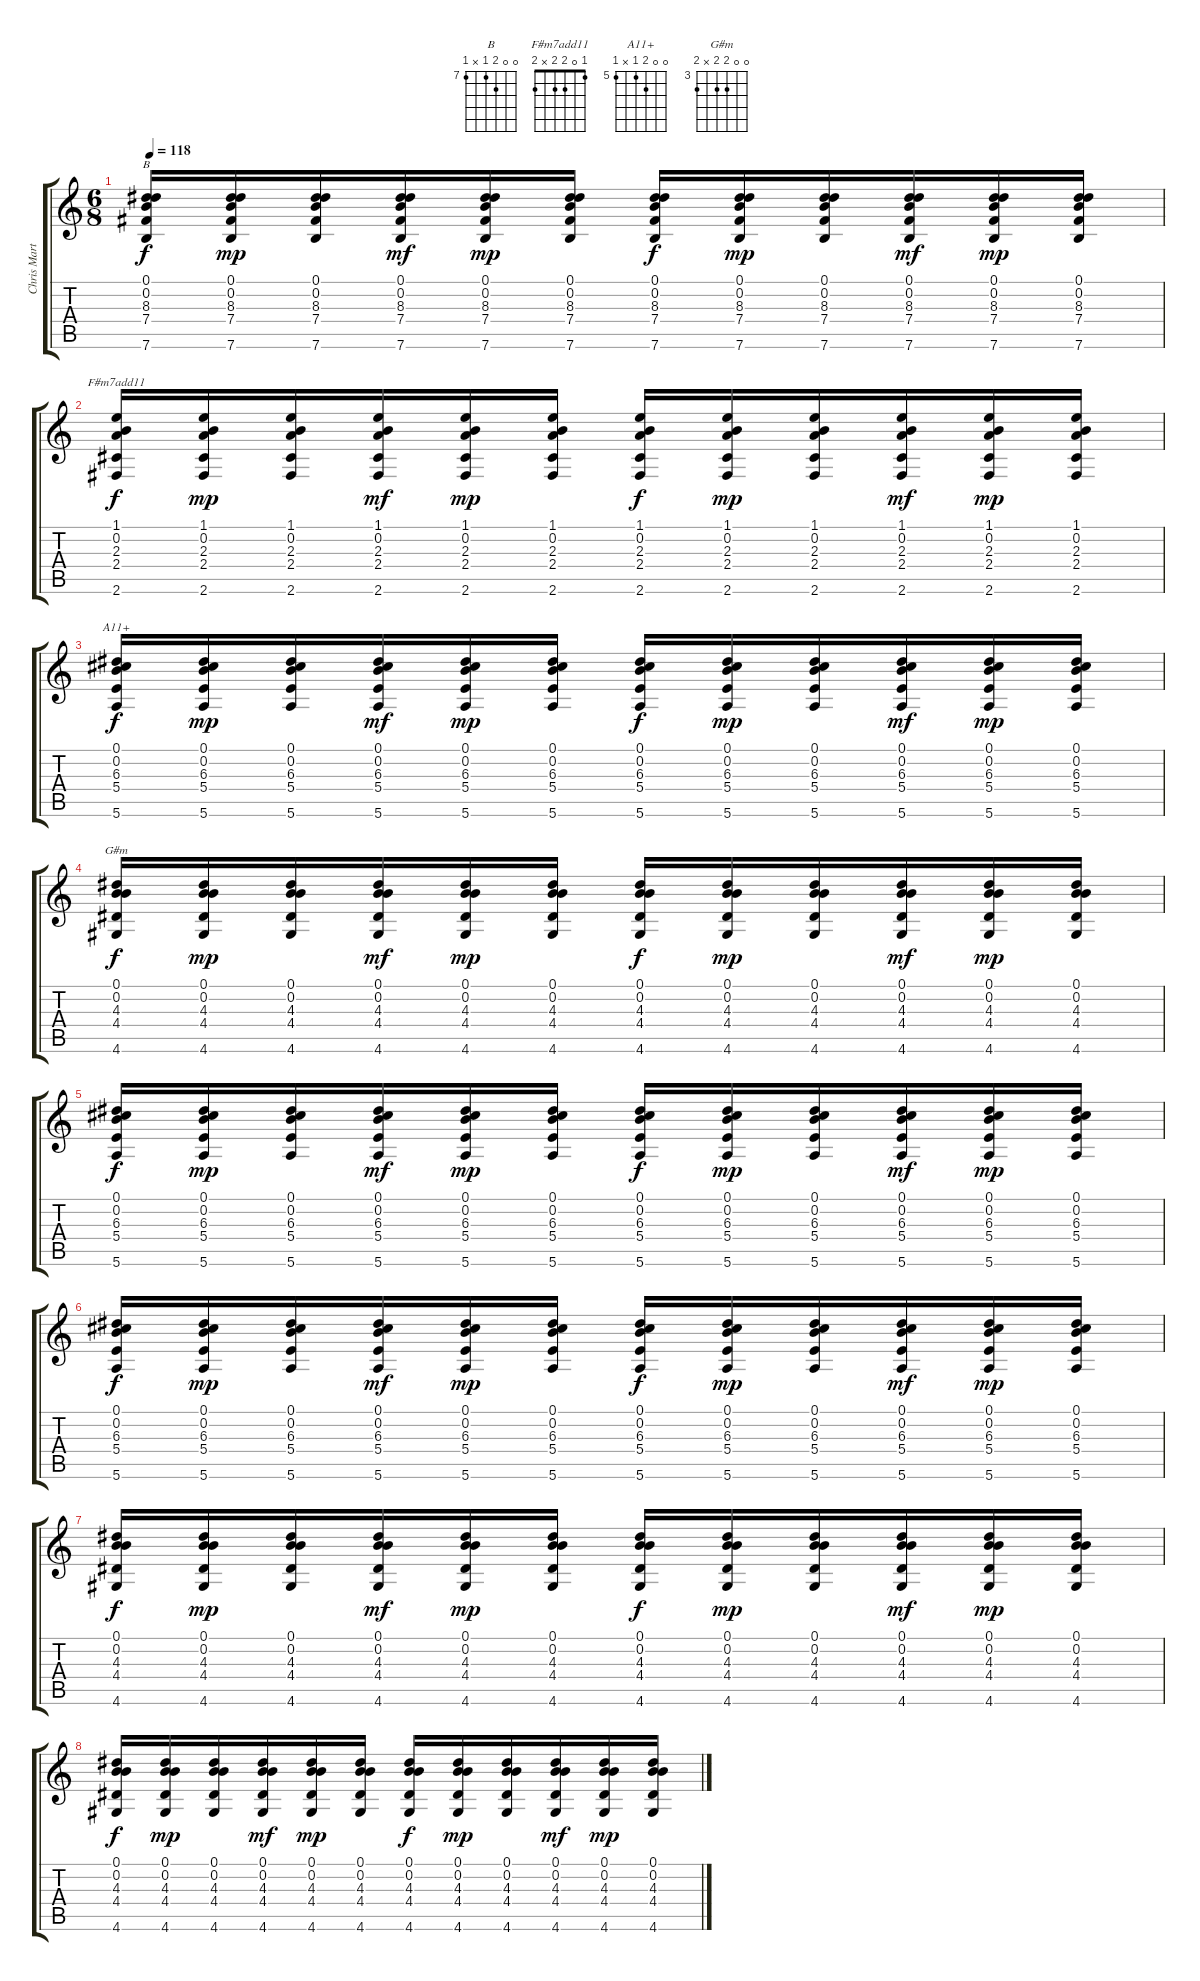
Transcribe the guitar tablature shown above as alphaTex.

\track ("Chris Martin (violão folk)" "Chris Mart") {instrument acousticguitarsteel}
\staff {score tabs}
\tuning (Eb4 B3 G3 B2 A2 E2) {hide}
\chord ("B" 0 0 8 7 x 7) {firstfret 7}
\chord ("F#m7add11" 1 0 2 2 x 2)
\chord ("A11+" 0 0 6 5 x 5) {firstfret 5}
\chord ("G#m" 0 0 4 4 x 4) {firstfret 3}
\ts (6 8)
\tempo 118
\clef g2
\ks c
(0.1 0.2 8.3 7.4 7.6).16{ch "B" dy f} (0.1 0.2 8.3 7.4 7.6).16{dy mp} (0.1 0.2 8.3 7.4 7.6).16 (0.1 0.2 8.3 7.4 7.6).16{dy mf} (0.1 0.2 8.3 7.4 7.6).16{dy mp} (0.1 0.2 8.3 7.4 7.6).16 (0.1 0.2 8.3 7.4 7.6).16{dy f} (0.1 0.2 8.3 7.4 7.6).16{dy mp} (0.1 0.2 8.3 7.4 7.6).16 (0.1 0.2 8.3 7.4 7.6).16{dy mf} (0.1 0.2 8.3 7.4 7.6).16{dy mp} (0.1 0.2 8.3 7.4 7.6).16 |
(1.1 0.2 2.3 2.4 2.6).16{ch "F#m7add11" dy f} (1.1 0.2 2.3 2.4 2.6).16{dy mp} (1.1 0.2 2.3 2.4 2.6).16 (1.1 0.2 2.3 2.4 2.6).16{dy mf} (1.1 0.2 2.3 2.4 2.6).16{dy mp} (1.1 0.2 2.3 2.4 2.6).16 (1.1 0.2 2.3 2.4 2.6).16{dy f} (1.1 0.2 2.3 2.4 2.6).16{dy mp} (1.1 0.2 2.3 2.4 2.6).16 (1.1 0.2 2.3 2.4 2.6).16{dy mf} (1.1 0.2 2.3 2.4 2.6).16{dy mp} (1.1 0.2 2.3 2.4 2.6).16 |
(0.1 0.2 6.3 5.4 5.6).16{ch "A11+" dy f} (0.1 0.2 6.3 5.4 5.6).16{dy mp} (0.1 0.2 6.3 5.4 5.6).16 (0.1 0.2 6.3 5.4 5.6).16{dy mf} (0.1 0.2 6.3 5.4 5.6).16{dy mp} (0.1 0.2 6.3 5.4 5.6).16 (0.1 0.2 6.3 5.4 5.6).16{dy f} (0.1 0.2 6.3 5.4 5.6).16{dy mp} (0.1 0.2 6.3 5.4 5.6).16 (0.1 0.2 6.3 5.4 5.6).16{dy mf} (0.1 0.2 6.3 5.4 5.6).16{dy mp} (0.1 0.2 6.3 5.4 5.6).16 |
(0.1 0.2 4.3 4.4 4.6).16{ch "G#m" dy f} (0.1 0.2 4.3 4.4 4.6).16{dy mp} (0.1 0.2 4.3 4.4 4.6).16 (0.1 0.2 4.3 4.4 4.6).16{dy mf} (0.1 0.2 4.3 4.4 4.6).16{dy mp} (0.1 0.2 4.3 4.4 4.6).16 (0.1 0.2 4.3 4.4 4.6).16{dy f} (0.1 0.2 4.3 4.4 4.6).16{dy mp} (0.1 0.2 4.3 4.4 4.6).16 (0.1 0.2 4.3 4.4 4.6).16{dy mf} (0.1 0.2 4.3 4.4 4.6).16{dy mp} (0.1 0.2 4.3 4.4 4.6).16 |
(0.1 0.2 6.3 5.4 5.6).16{dy f} (0.1 0.2 6.3 5.4 5.6).16{dy mp} (0.1 0.2 6.3 5.4 5.6).16 (0.1 0.2 6.3 5.4 5.6).16{dy mf} (0.1 0.2 6.3 5.4 5.6).16{dy mp} (0.1 0.2 6.3 5.4 5.6).16 (0.1 0.2 6.3 5.4 5.6).16{dy f} (0.1 0.2 6.3 5.4 5.6).16{dy mp} (0.1 0.2 6.3 5.4 5.6).16 (0.1 0.2 6.3 5.4 5.6).16{dy mf} (0.1 0.2 6.3 5.4 5.6).16{dy mp} (0.1 0.2 6.3 5.4 5.6).16 |
(0.1 0.2 6.3 5.4 5.6).16{dy f} (0.1 0.2 6.3 5.4 5.6).16{dy mp} (0.1 0.2 6.3 5.4 5.6).16 (0.1 0.2 6.3 5.4 5.6).16{dy mf} (0.1 0.2 6.3 5.4 5.6).16{dy mp} (0.1 0.2 6.3 5.4 5.6).16 (0.1 0.2 6.3 5.4 5.6).16{dy f} (0.1 0.2 6.3 5.4 5.6).16{dy mp} (0.1 0.2 6.3 5.4 5.6).16 (0.1 0.2 6.3 5.4 5.6).16{dy mf} (0.1 0.2 6.3 5.4 5.6).16{dy mp} (0.1 0.2 6.3 5.4 5.6).16 |
(0.1 0.2 4.3 4.4 4.6).16{dy f} (0.1 0.2 4.3 4.4 4.6).16{dy mp} (0.1 0.2 4.3 4.4 4.6).16 (0.1 0.2 4.3 4.4 4.6).16{dy mf} (0.1 0.2 4.3 4.4 4.6).16{dy mp} (0.1 0.2 4.3 4.4 4.6).16 (0.1 0.2 4.3 4.4 4.6).16{dy f} (0.1 0.2 4.3 4.4 4.6).16{dy mp} (0.1 0.2 4.3 4.4 4.6).16 (0.1 0.2 4.3 4.4 4.6).16{dy mf} (0.1 0.2 4.3 4.4 4.6).16{dy mp} (0.1 0.2 4.3 4.4 4.6).16 |
(0.1 0.2 4.3 4.4 4.6).16{dy f} (0.1 0.2 4.3 4.4 4.6).16{dy mp} (0.1 0.2 4.3 4.4 4.6).16 (0.1 0.2 4.3 4.4 4.6).16{dy mf} (0.1 0.2 4.3 4.4 4.6).16{dy mp} (0.1 0.2 4.3 4.4 4.6).16 (0.1 0.2 4.3 4.4 4.6).16{dy f} (0.1 0.2 4.3 4.4 4.6).16{dy mp} (0.1 0.2 4.3 4.4 4.6).16 (0.1 0.2 4.3 4.4 4.6).16{dy mf} (0.1 0.2 4.3 4.4 4.6).16{dy mp} (0.1 0.2 4.3 4.4 4.6).16
